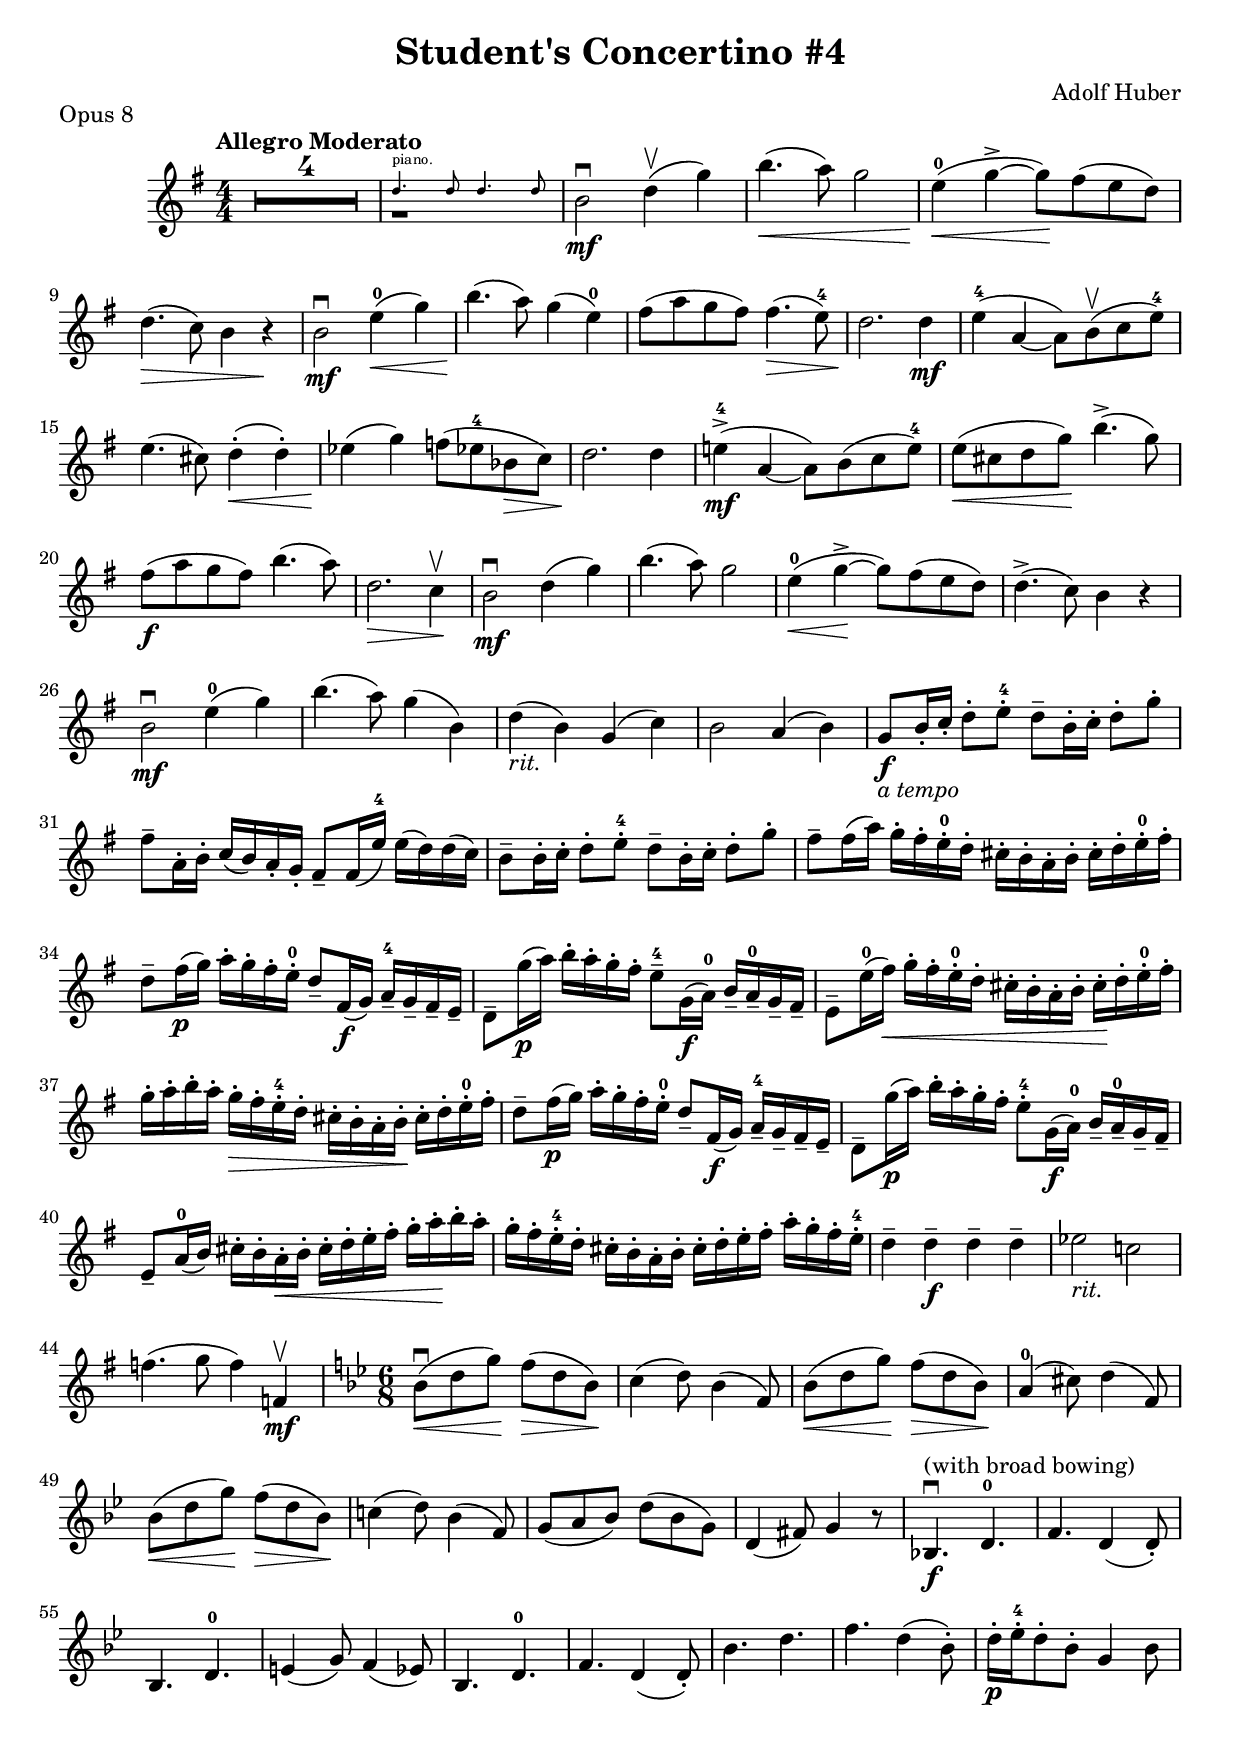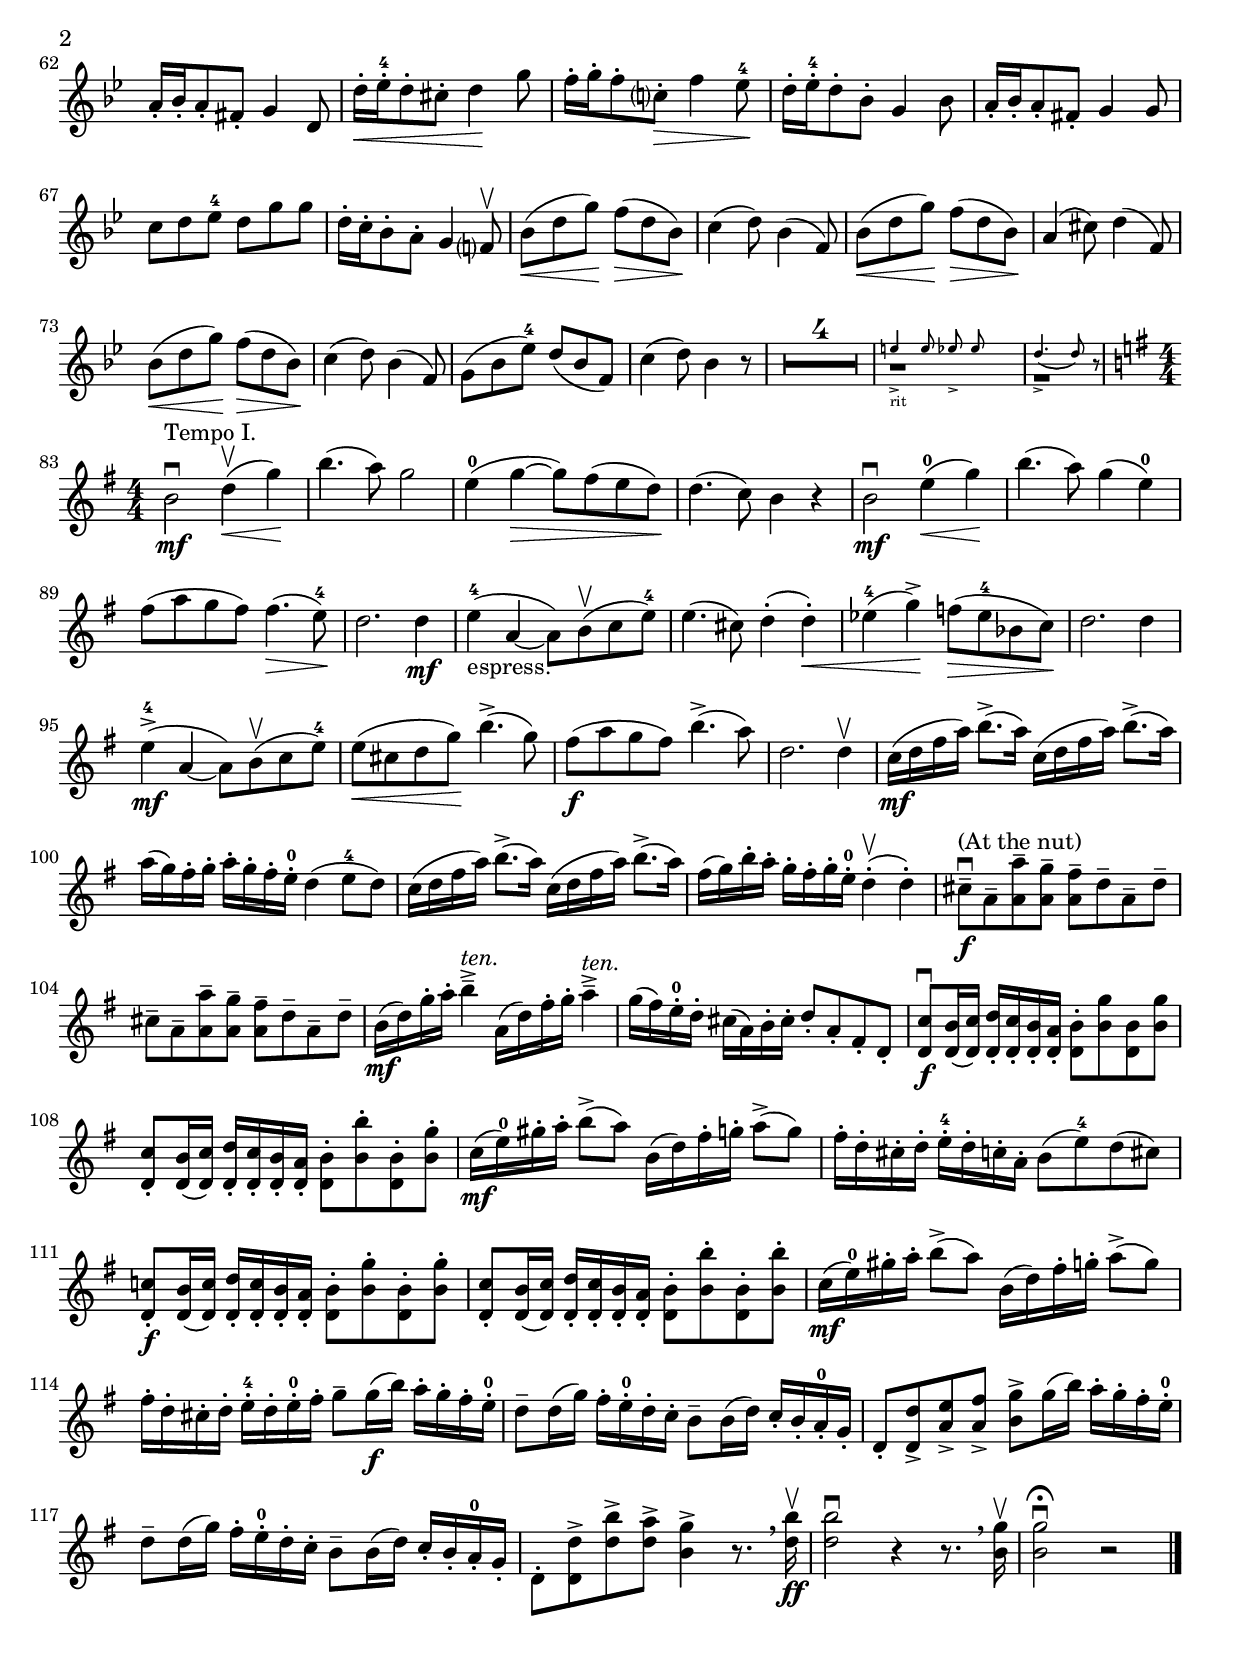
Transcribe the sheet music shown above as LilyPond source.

\version "2.18.2"
\header {
  title="Student's Concertino #4"
  piece="Opus 8"
  arranger = "Adolf Huber"
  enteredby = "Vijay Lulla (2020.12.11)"
}

\layout {
  \context {
    \Score
      %% \override BarNumber.break-visibility = ##(#f #t #t)
      \override MultiMeasureRest.expand-limit = #1
      \override SpacingSpanner.base-shortest-duration = #(ly:make-moment 1/12)
  }
}

voiceconsts = {
  \key g \major
  \numericTimeSignature
  \compressFullBarRests
  \tempo "Allegro Moderato"
}

%% showLastLength = R1*8 %% last few measures %% Comment to typeset whole score!

\book {
  \score {
    \new Staff {
      \new Voice {
        \relative c'' {
          \voiceconsts
          %% \set Score.markFormatter = #format-mark-circle-numbers
          \time 4/4 \clef treble
          R1*4 |
          << { r1 } \new CueVoice { \stemUp  d4.^"piano." d8 d4. d8} >>
          b2\mf\downbow d4\upbow( g4) | b4.(\< a8) g2 | e4(-0\< g4->~g8\!) fis8( e8 d8) |
          d4.(\> c8) b4 r4\! | b2\downbow\mf e4-0\<(g4) | b4.(\! a8) g4( e4-0) |
          fis8( a8 g8 fis8) fis4.(\> e8-4) | d2.\! d4\mf | e4-4( a,4~ a8) b8\upbow( c8 e8-4) |
          e4.( cis8) d4-.(\< d4-.) | ees4(\! g4) f8( ees!8-4 bes8\> c8) | d2.\! d4 |
          e!4\mf-4->( a,4~ a8) b8( c8 e8-4) | e8(\< cis8 d8 g8)\! b4.(-> g8) |
          fis8(\f a8 g8 fis8) b4.( a8) | d,2.\> c4\upbow\! | b2\mf\downbow d4( g4) |
          b4.( a8) g2 | e4-0(\< g4~->\! g8) fis8( e8 d8) | d4.->( c8) b4 r4\! |
          b2\mf\downbow e4-0( g4) | b4.( a8) g4( b,4) | d4(-\markup{\italic rit.} b4) g4( c4) |
          b2 a4( b4) | g8\f-\markup{\italic {a tempo}} b16-. c16-. d8-. e8-.-4 d8-- b16-. c16-. d8-. g8-. |
          fis8-- a,16-. b-. c( b) a-. g-. fis8-- fis16( e')-4 e( d) d( c) |
          b8-- b16-. c16-. d8-. e8-.-4 d8-- b16-. c16-. d8-. g8-. |
          fis8-- fis16( a) g-. fis-. e-.-0 d-. cis-. b-. a-. b-. cis-. d-. e-.-0 fis-. |
          d8-- fis16(\p g) a-. g-. fis-. e-.-0 d8-- fis,16\f( g) a---4 g-- fis-- e-- |\barNumberCheck #35
          d8-- g'16(\p a) b-. a-. g-. fis-. e8---4 g,16(\f a-0) b-- a---0 g-- fis-- |
          e8-- e'16-0( fis)\< g-. fis-. e-.-0 d-. cis-. b-. a-. b-. cis-.\! d-. e-.-0 fis-. |
          g16-. a-. b-. a-. g-.\> fis-. e-.-4 d-. cis-. b-. a-. b-.\! cis-. d-. e-.-0 fis-. |
          d8-- fis16-(\p g16) a-. g-. fis-. e-.-0 d8-- fis,16(\f g) a---4 g-- fis-- e-- |
          \barNumberCheck #39
          d8-- g'16(\p a) b-. a-. g-. fis-. e8-.-4 g,16(\f a-0) b-- a---0 g-- fis-- |
          e8-- a16-0( b) cis-. b-. a-.\< b-. cis-. d-. e-. fis-. g-. a-.\! b-. a-. |
          \barNumberCheck #41
          g16-. fis-. e-.-4 d-. cis-. b-. a-. b-. cis-. d-. e-. fis-. a-. g-. fis-. e-.-4 |
          d4-- d--\f d-- d-- | ees2-\markup{\italic rit.} c! | f4.( g8 f4) f,4\upbow\mf |
          \barNumberCheck #45
          \key bes \major \time 6/8
          bes8(\<\downbow d g)\! f(\> d bes)\! | c4( d8) bes4( f8) | bes8(\< d g)\! f(\> d bes)\! |
          a4-0( cis8) d4( f,8) | bes8(\< d g)\! f(\> d bes)\! |
          \barNumberCheck #50
          c!4( d8) bes4( f8) | g8( a bes) d( bes g) | d4( fis8) g4 r8 |
          bes,!4.\f\downbow^\markup{(with broad bowing)} d4.-0 | f4. d4( d8-.) |
          bes4. d4.-0 | e4( g8) f4( ees8) | bes4. d4.-0 | f4. d4( d8-.) | bes'4. d4. |
          f4. d4( bes8-.) | \barNumberCheck #61
          d16-.\p ees16-.-4 d8-. bes8-. g4 bes8 | a16-. bes16-. a8-. fis8-. g4 d8 |
          d'16-.\< ees16-.-4 d8-. cis8-. d4\! g8 | f16-. g16-. f8-. c?8-.\> f4 ees8-4\! |
          \barNumberCheck #65
          d16-. ees16-.-4 d8-. bes8-. g4 bes8 | a16-. bes16-. a8-. fis8-. g4 g8 |
          c8 d ees-4 d g g | d16-. c16-. bes8-. a-. g4 f?8\upbow | \barNumberCheck #69
          bes8(\< d g)\! f8(\> d bes)\! | c4( d8) bes4( f8) | bes8(\< d g)\! f8(\> d bes8)\! |
          a4( cis8) d4( f,8) | bes8(\< d g)\! f8(\> d bes8)\! | \barNumberCheck #74
          c4( d8) bes4( f8) | g8( bes ees-4) d8( bes f8) | c'4( d8) bes4 r8 | R1*6/8*4 |
          << { r1*6/8 } \new CueVoice { \stemUp  e4->-"rit" e8 ees-> ees8} >> |
          << { r1*6/8 } \new CueVoice { \stemUp  d4.->( d8) r8} >> |
          \key g \major \time 4/4 \barNumberCheck #83
          b2\mf\downbow^"Tempo I." d4(\upbow\< g)\! | b4.( a8) g2 | e4-0( g4~\> g8) fis8( e d8) \! |
          d4.( c8) b4 r4 | b2\mf\downbow e4(-0\< g)\! | b4.( a8) g4( e-0) | \barNumberCheck #89
          fis8( a g fis) fis4.(\> e8-4)\! | d2. d4\mf | e4(-4_"espress." a,4~ a8) b8(\upbow c e-4) |
          e4.( cis8) d4-.( d4-.)\< | ees4-4( g)->\! f8(\> ees-4 bes c)\! | \barNumberCheck #94
          d2. d4 | e(->-4\mf a,4~ a8) b8(\upbow c e-4) | e8(\< cis8 d g)\! b4.(-> g8) |
          fis8(\f a g fis) b4.(-> a8) | d,2. d4\upbow | \barNumberCheck #99
          c16(\mf d fis a) b8.(-> a16) c,16( d fis a) b8.(-> a16) |
          a16( g) fis-. g-. a-. g-. fis-. e-.-0 d4( e8-4 d8) |
          c16( d fis a) b8.(-> a16) c,16( d fis a) b8.(-> a16) | \barNumberCheck #102
          fis16( g) b-. a-. g-. fis-. g-. e-.-0 d4-.(\upbow d4-.) |
          cis8--\f\downbow^"(At the nut)" a-- <a a'>-- <a g'>-- <a fis'>-- d-- a-- d-- |
          cis8-- a-- <a a'>-- <a g'>-- <a fis'>-- d-- a-- d-- | \barNumberCheck #105
          b16(\mf d16) g-. a-. b4--->^\markup{\italic ten.} a,16( d) fis-. g-. a4--->^\markup{\italic ten.} |
          g16( fis) e-.-0 d-. cis16( a) b-. cis-. d8-. a-. fis-. d-. |
          <d c'>8\f\downbow <d b'>16( <d c'>) <d d'>-. <d c'>-. <d b'>-. <d a'>-. <d b'>8-. <b' g'> <d, b'> <b' g'> |
          \barNumberCheck #108
          <d, c'>8-. <d b'>16( <d c'>16) <d d'>-. <d c'>-. <d b'>-. <d a'>-. <d b'>8-. <b' b'>-. <d, b'>-. <b' g'>-. |
          c16(\mf e)-0 gis-. a-. b8(-> a) b,16( d) fis-. g-. a8(-> g) | \barNumberCheck #110
          fis16-. d-. cis-. d-. e-.-4 d-. c-. a-. b8( e)-4 d8( cis) |
          <d, c'!>8-.\f <d b'>16( <d c'>) <d d'>-. <d c'>-. <d b'>-. <d a'>-. <d b'>8-. <b' g'>-. <d, b'>-. <b' g'>-. |
          <d, c'>8-. <d b'>16( <d c'>) <d d'>-. <d c'>-. <d b'>-. <d a'>-. <d b'>8-. <b' b'>-. <d, b'>-. <b' b'>-. |
          \barNumberCheck #113
          c16(\mf e)-0 gis-. a-. b8(-> a) b,16( d) fis-. g-. a8(-> g) |
          fis16-. d-. cis-. d-. e-.-4 d-. e-0-. fis-. g8-- g16(\f b) a-. g-. fis-. e-.-0 | \barNumberCheck #115
          d8-- d16( g) fis-. e-.-0 d-. c-. b8-- b16( d) c-. b-. a-.-0 g-. |
          d8-. <d d'>-> <a' e'>-> <a fis'>-> <b g'>-> g'16( b) a-. g-. fis-. e-.-0 | \barNumberCheck #117
          d8-- d16( g) fis-. e-.-0 d-. c-. b8-- b16( d) c-. b-. a-.-0 g-. |
          d8-. <d d'>8-> <d' b'>-> <d a'>-> <b g'>4-> r8.\breathe <d b'>16\ff\upbow |
          <d b'>2\downbow r4 r8.\breathe <b g'>16\upbow | <b g'>2\fermata\downbow r2
          \bar "|."
        }
      }
    }
  }
}

